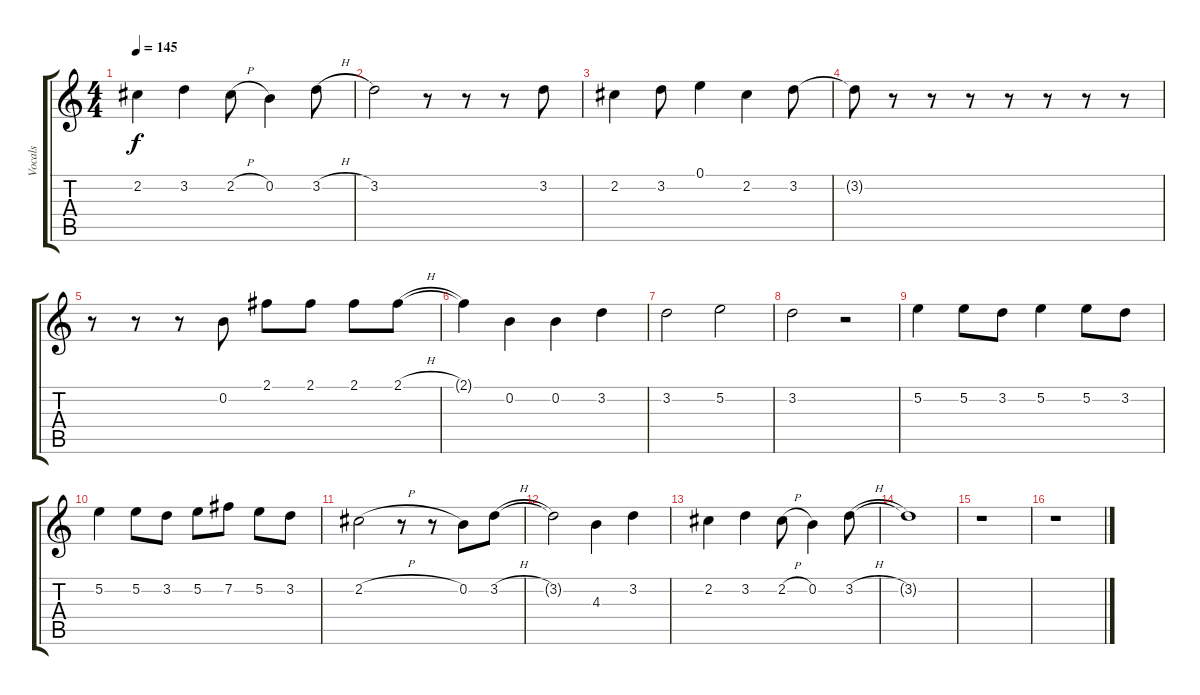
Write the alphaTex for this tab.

\track ("Vocals" "Vocals") {instrument acousticguitarnylon}
\staff {score tabs}
\tuning (E4 B3 G3 D3 A2 E2) {hide}
\ts (4 4)
\tempo 145
\clef g2
\ks c
2.2.4{dy f} 3.2.4 2.2{h}.8 0.2.4 3.2{h}.8 |
3.2.2 r.8 r.8 r.8 3.2.8 |
2.2.4 3.2.8 0.1.4 2.2.4 3.2.8 |
3.2{t}.8 r.8 r.8 r.8 r.8 r.8 r.8 r.8 |
r.8 r.8 r.8 0.2.8 2.1.8 2.1.8 2.1.8 2.1{h}.8 |
2.1{t}.4 0.2.4 0.2.4 3.2.4 |
3.2.2 5.2.2 |
3.2.2 r.2 |
5.2.4 5.2.8 3.2.8 5.2.4 5.2.8 3.2.8 |
5.2.4 5.2.8 3.2.8 5.2.8 7.2.8 5.2.8 3.2.8 |
2.2{h}.2 r.8 r.8 0.2.8 3.2{h}.8 |
3.2{t}.2 4.3.4 3.2.4 |
2.2.4 3.2.4 2.2{h}.8 0.2.4 3.2{h}.8 |
3.2{t}.1 |
r.1 |
r.1
